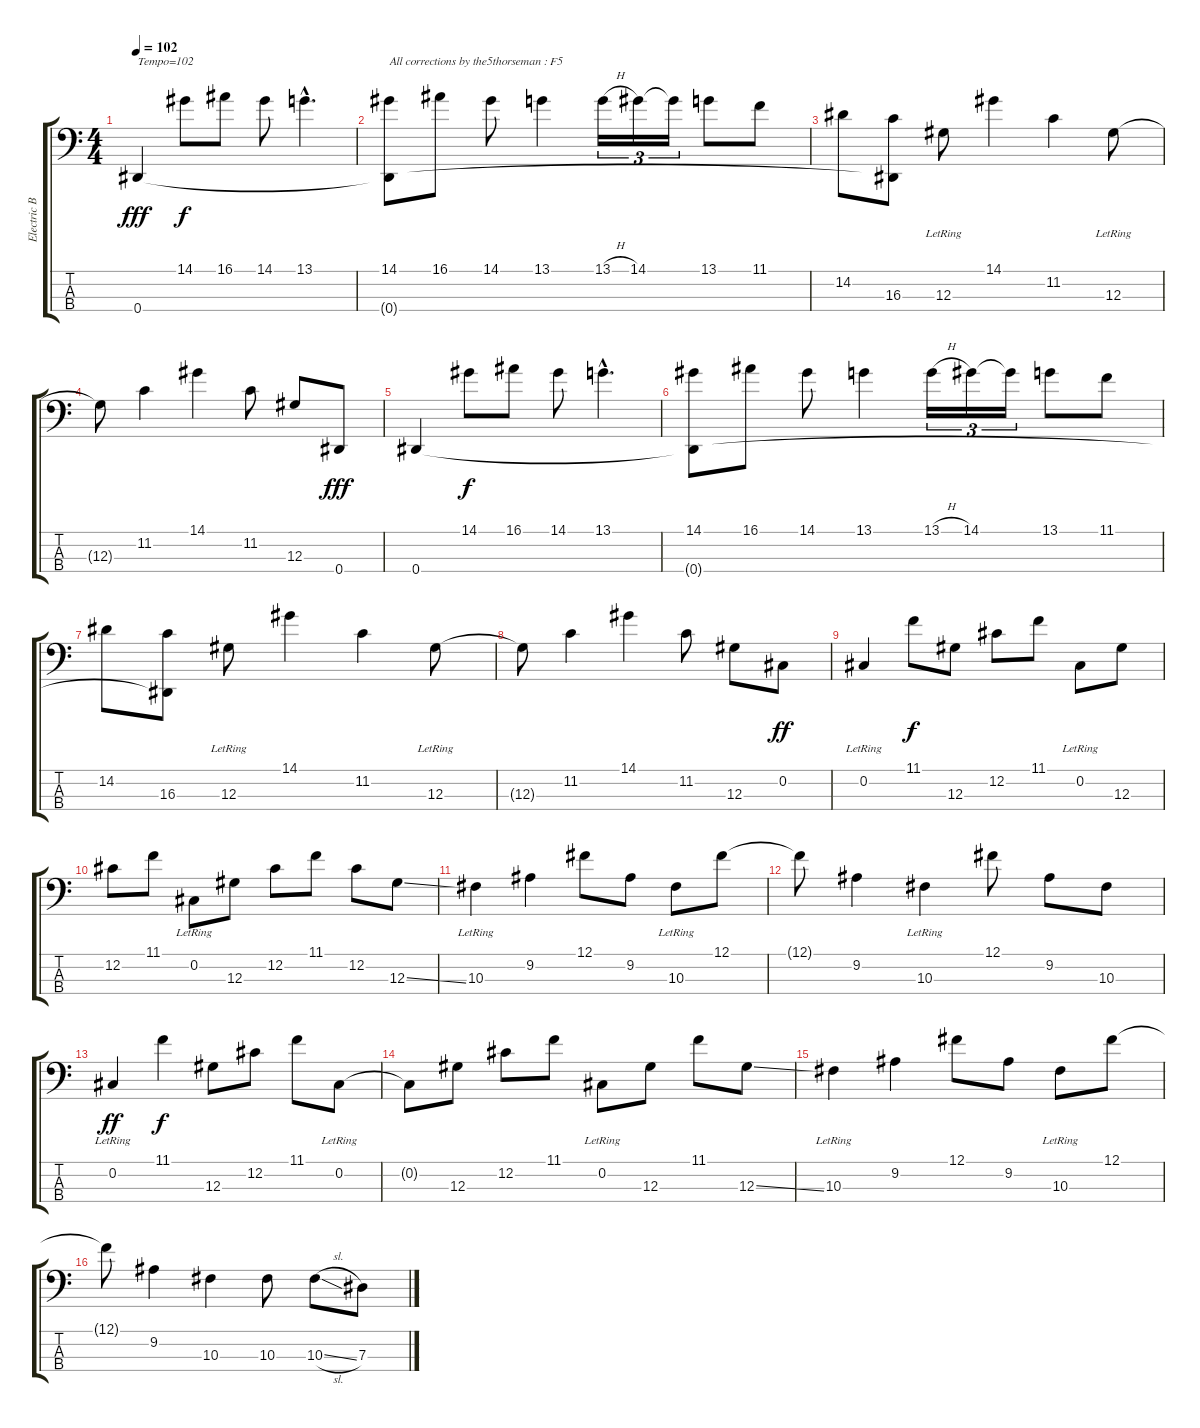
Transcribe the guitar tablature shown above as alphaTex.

\track ("Electric Bass (Jason Newsted)" "Electric B") {instrument electricbasspick}
\staff {score tabs}
\tuning (Gb2 Db2 Ab1 Eb1) {hide}
\ts (4 4)
\tempo 102
\clef f4
\ks c
0.4.4{txt "Tempo=102" dy fff instrument electricbasspick} 14.1.8{dy f} 16.1.8 14.1.8 13.1{hac}.4{d} |
(14.1 0.4{t}).8{txt "All corrections by the5thorseman : F5"} 16.1.8 14.1.8 13.1.4 13.1{h}.16{tu (3 2)} 14.1.16{tu (3 2)} 14.1{t}.16{tu (3 2)} 13.1.8 11.1.8 |
14.2.8 (16.3 0.4{t}).8 12.3{lr}.8 14.1.4 11.2.4 12.3{lr}.8 |
12.3{t}.8 11.2.4 14.1.4 11.2.8 12.3.8 0.4.8{dy fff} |
0.4.4 14.1.8{dy f} 16.1.8 14.1.8 13.1{hac}.4{d} |
(14.1 0.4{t}).8 16.1.8 14.1.8 13.1.4 13.1{h}.16{tu (3 2)} 14.1.16{tu (3 2)} 14.1{t}.16{tu (3 2)} 13.1.8 11.1.8 |
14.2.8 (16.3 0.4{t}).8 12.3{lr}.8 14.1.4 11.2.4 12.3{lr}.8 |
12.3{t}.8 11.2.4 14.1.4 11.2.8 12.3.8 0.2.8{dy ff} |
0.2{lr}.4 11.1.8{dy f} 12.3.8 12.2.8 11.1.8 0.2{lr}.8 12.3.8 |
12.2.8 11.1.8 0.2{lr}.8 12.3.8 12.2.8 11.1.8 12.2.8 12.3{ss}.8 |
10.3{lr}.4 9.2.4 12.1.8 9.2.8 10.3{lr}.8 12.1.8 |
12.1{t}.8 9.2.4 10.3{lr}.4 12.1.8 9.2.8 10.3.8 |
0.2{lr}.4{dy ff} 11.1.4{dy f} 12.3.8 12.2.8 11.1.8 0.2{lr}.8 |
0.2{t}.8 12.3.8 12.2.8 11.1.8 0.2{lr}.8 12.3.8 11.1.8 12.3{ss}.8 |
10.3{lr}.4 9.2.4 12.1.8 9.2.8 10.3{lr}.8 12.1.8 |
12.1{t}.8 9.2.4 10.3.4 10.3.8 10.3{sl}.8 7.3.8
